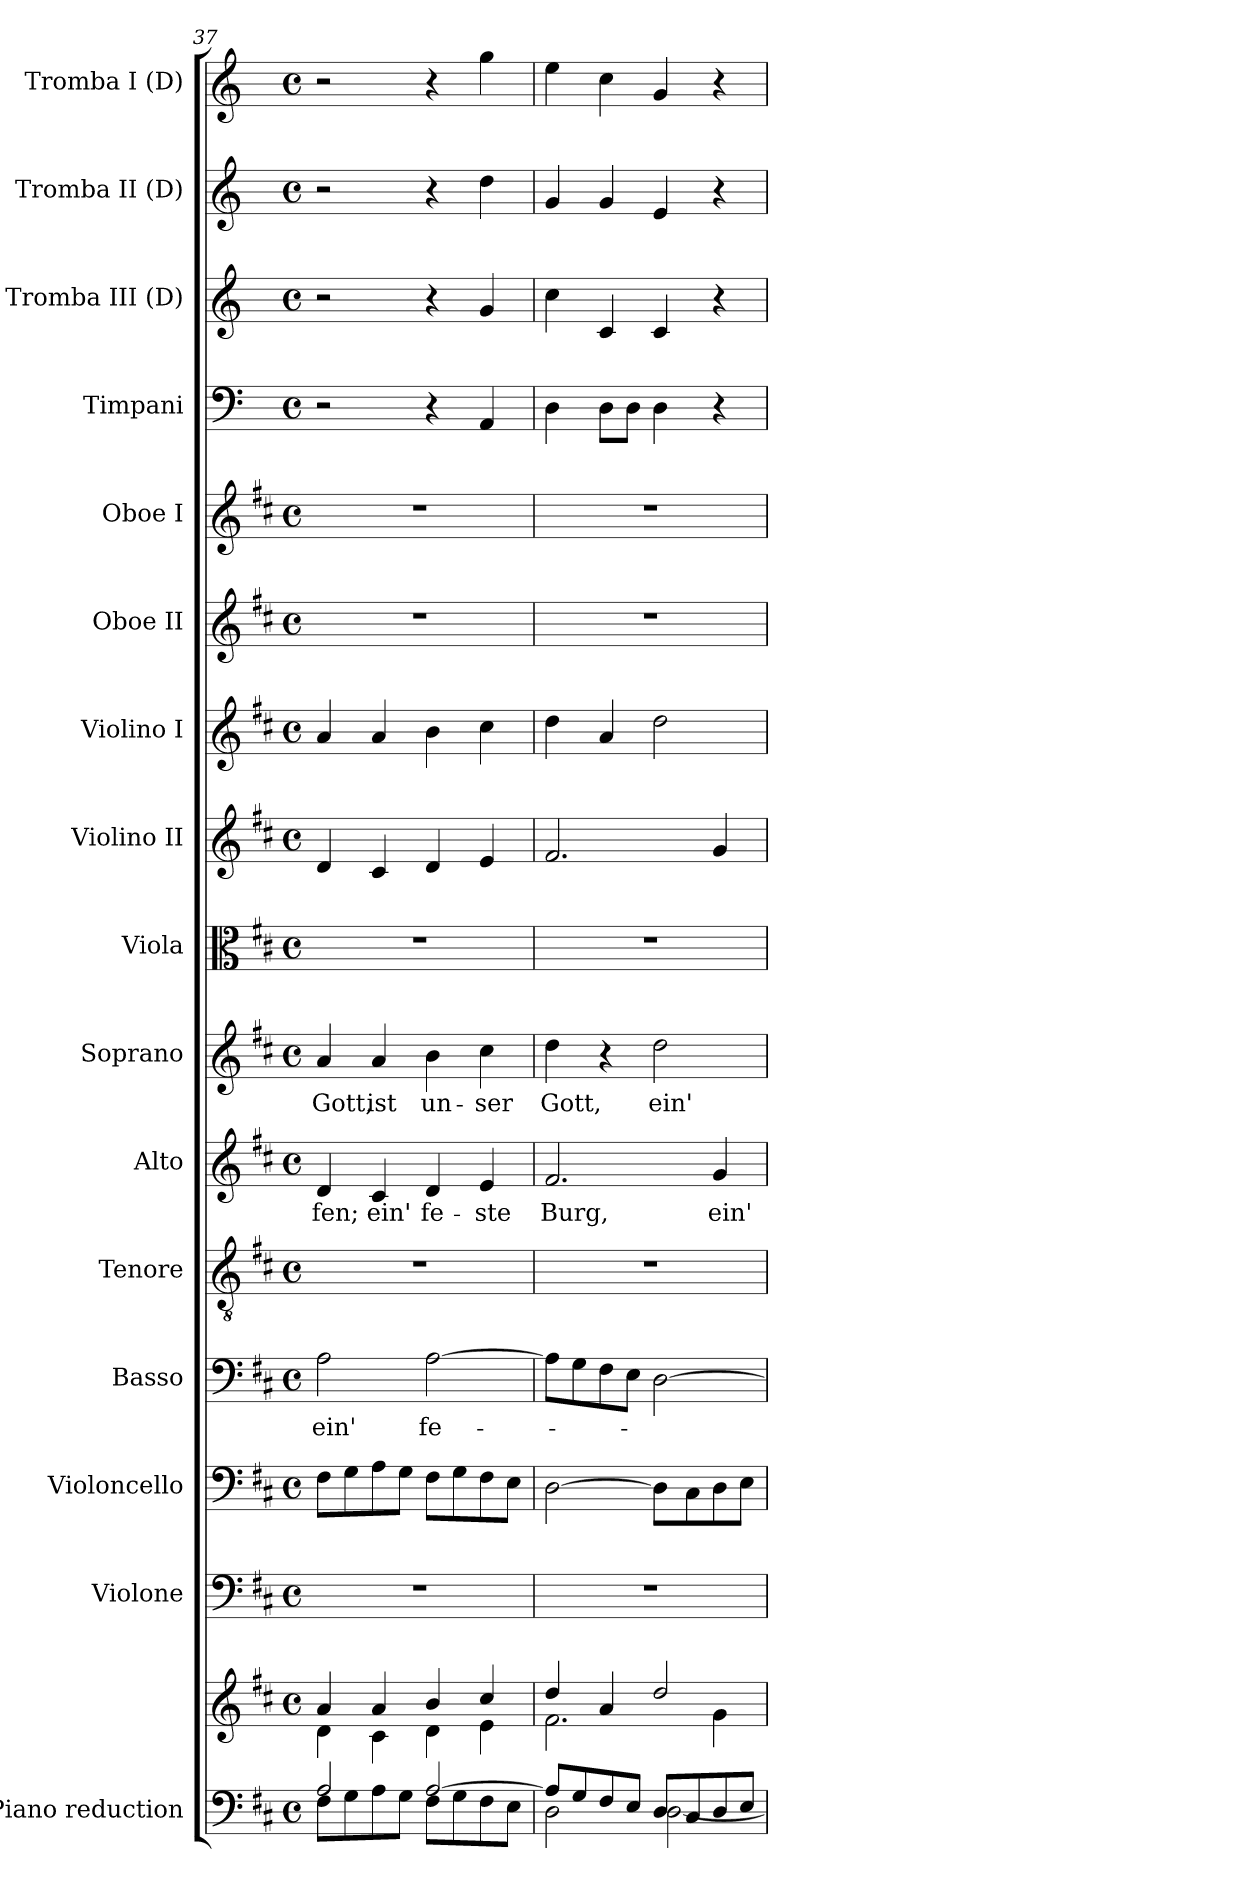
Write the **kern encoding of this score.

**kern	**kern	**kern	**kern	**kern	**text	**kern	**kern	**text	**kern	**text	**kern	**kern	**kern	**kern	**kern	**kern	**kern	**kern	**kern
*part16	*part16	*part15	*part14	*part13	*part13	*part12	*part11	*part11	*part10	*part10	*part9	*part8	*part7	*part6	*part5	*part4	*part3	*part2	*part1
*staff17	*staff16	*staff15	*staff14	*staff13	*staff13	*staff12	*staff11	*staff11	*staff10	*staff10	*staff9	*staff8	*staff7	*staff6	*staff5	*staff4	*staff3	*staff2	*staff1
*I"Piano reduction	*	*I"Violone	*I"Violoncello	*I"Basso	*	*I"Tenore	*I"Alto	*	*I"Soprano	*	*I"Viola	*I"Violino II	*I"Violino I	*I"Oboe II	*I"Oboe I	*I"Timpani	*I"Tromba III (D)	*I"Tromba II (D)	*I"Tromba I (D)
*I'Pno	*	*	*	*	*	*	*	*	*	*	*	*	*	*I'Ob	*I'Ob	*I'Timp	*	*	*
*clefF4	*clefG2	*clefF4	*clefF4	*clefF4	*	*clefGv2	*clefG2	*	*clefG2	*	*clefC3	*clefG2	*clefG2	*clefG2	*clefG2	*clefF4	*clefG2	*clefG2	*clefG2
*	*	*ITrd7c12	*	*	*	*	*	*	*	*	*	*	*	*	*	*	*ITrd-1c-2	*ITrd-1c-2	*ITrd-1c-2
*k[f#c#]	*k[f#c#]	*k[f#c#]	*k[f#c#]	*k[f#c#]	*	*k[f#c#]	*k[f#c#]	*	*k[f#c#]	*	*k[f#c#]	*k[f#c#]	*k[f#c#]	*k[f#c#]	*k[f#c#]	*k[]	*k[f#c#]	*k[f#c#]	*k[f#c#]
*M4/4	*M4/4	*M4/4	*M4/4	*M4/4	*	*M4/4	*M4/4	*	*M4/4	*	*M4/4	*M4/4	*M4/4	*M4/4	*M4/4	*M4/4	*M4/4	*M4/4	*M4/4
*met(c)	*met(c)	*met(c)	*met(c)	*met(c)	*	*met(c)	*met(c)	*	*met(c)	*	*met(c)	*met(c)	*met(c)	*met(c)	*met(c)	*met(c)	*met(c)	*met(c)	*met(c)
=37	=37	=37	=37	=37	=37	=37	=37	=37	=37	=37	=37	=37	=37	=37	=37	=37	=37	=37	=37
*^	*^	*	*	*	*	*	*	*	*	*	*	*	*	*	*	*	*	*	*
!	!	!	!	!	!	!	!LO:LY:b	!	!	!LO:LY:b	!	!LO:LY:b	!	!	!	!	!	!	!	!	!
2A/	8F#\L	4a/	4d\	1r	8F#\L	2A\	ein'	1r	4d/	-fen;	4a/	Gott,	1r	4d/	4a/	1r	1r	2r	2r	2r	2r
.	8G\	.	.	.	8G\	.	.	.	.	.	.	.	.	.	.	.	.	.	.	.	.
!	!	!	!	!	!	!	!	!	!	!LO:LY:b	!	!LO:LY:b	!	!	!	!	!	!	!	!	!
.	8A\	4a/	4c#\	.	8A\	.	.	.	4c#/	ein'	4a/	ist	.	4c#/	4a/	.	.	.	.	.	.
.	8G\J	.	.	.	8G\J	.	.	.	.	.	.	.	.	.	.	.	.	.	.	.	.
!	!	!	!	!	!	!	!LO:LY:b	!	!	!LO:LY:b	!	!LO:LY:b	!	!	!	!	!	!	!	!	!
[2A/	8F#\L	4b/	4d\	.	8F#\L	[2A\	fe-	.	4d/	fe-	4b\	un-	.	4d/	4b\	.	.	4r	4r	4r	4r
.	8G\	.	.	.	8G\	.	.	.	.	.	.	.	.	.	.	.	.	.	.	.	.
!	!	!	!	!	!	!	!	!	!	!LO:LY:b	!	!LO:LY:b	!	!	!	!	!	!	!	!	!
.	8F#\	4cc#/	4e\	.	8F#\	.	.	.	4e/	ste	4cc#\	ser	.	4e/	4cc#\	.	.	4AA/	4a/	4ee\	4aa\
.	8E\J	.	.	.	8E\J	.	.	.	.	.	.	.	.	.	.	.	.	.	.	.	.
!!LO:PB:g=z
=38	=38	=38	=38	=38	=38	=38	=38	=38	=38	=38	=38	=38	=38	=38	=38	=38	=38	=38	=38	=38	=38
!	!	!	!	!	!	!	!	!	!	!LO:LY:b	!	!LO:LY:b	!	!	!	!	!	!	!	!	!
8A/L]	2D\	4dd/	2.f#\	1r	[2D\	8A\L]	.	1r	2.f#/	Burg,	4dd\	Gott,	1r	2.f#/	4dd\	1r	1r	4D\	4dd\	4a/	4ff#\
8G/	.	.	.	.	.	8G\	.	.	.	.	.	.	.	.	.	.	.	.	.	.	.
8F#/	.	4a/	.	.	.	8F#\	.	.	.	.	4r	.	.	.	4a/	.	.	8D\L	4d/	4a/	4dd\
8E/J	.	.	.	.	.	8E\J	.	.	.	.	.	.	.	.	.	.	.	8D\J	.	.	.
!	!	!	!	!	!	!	!	!	!	!	!	!LO:LY:b	!	!	!	!	!	!	!	!	!
8D/L	[2D\	2dd/	.	.	8D\L]	[2D\	.	.	.	.	2dd\	ein'	.	.	2dd\	.	.	4D\	4d/	4f#/	4a/
8C#/	.	.	.	.	8C#\	.	.	.	.	.	.	.	.	.	.	.	.	.	.	.	.
!	!	!	!	!	!	!	!	!	!	!LO:LY:b	!	!	!	!	!	!	!	!	!	!	!
8D/	.	.	4g\	.	8D\	.	.	.	4g/	ein'	.	.	.	4g/	.	.	.	4r	4r	4r	4r
8E/J	.	.	.	.	8E\J	.	.	.	.	.	.	.	.	.	.	.	.	.	.	.	.
*v	*v	*	*	*	*	*	*	*	*	*	*	*	*	*	*	*	*	*	*	*	*
*	*v	*v	*	*	*	*	*	*	*	*	*	*	*	*	*	*	*	*	*	*
=	=	=	=	=	=	=	=	=	=	=	=	=	=	=	=	=	=	=	=
*-	*-	*-	*-	*-	*-	*-	*-	*-	*-	*-	*-	*-	*-	*-	*-	*-	*-	*-	*-
